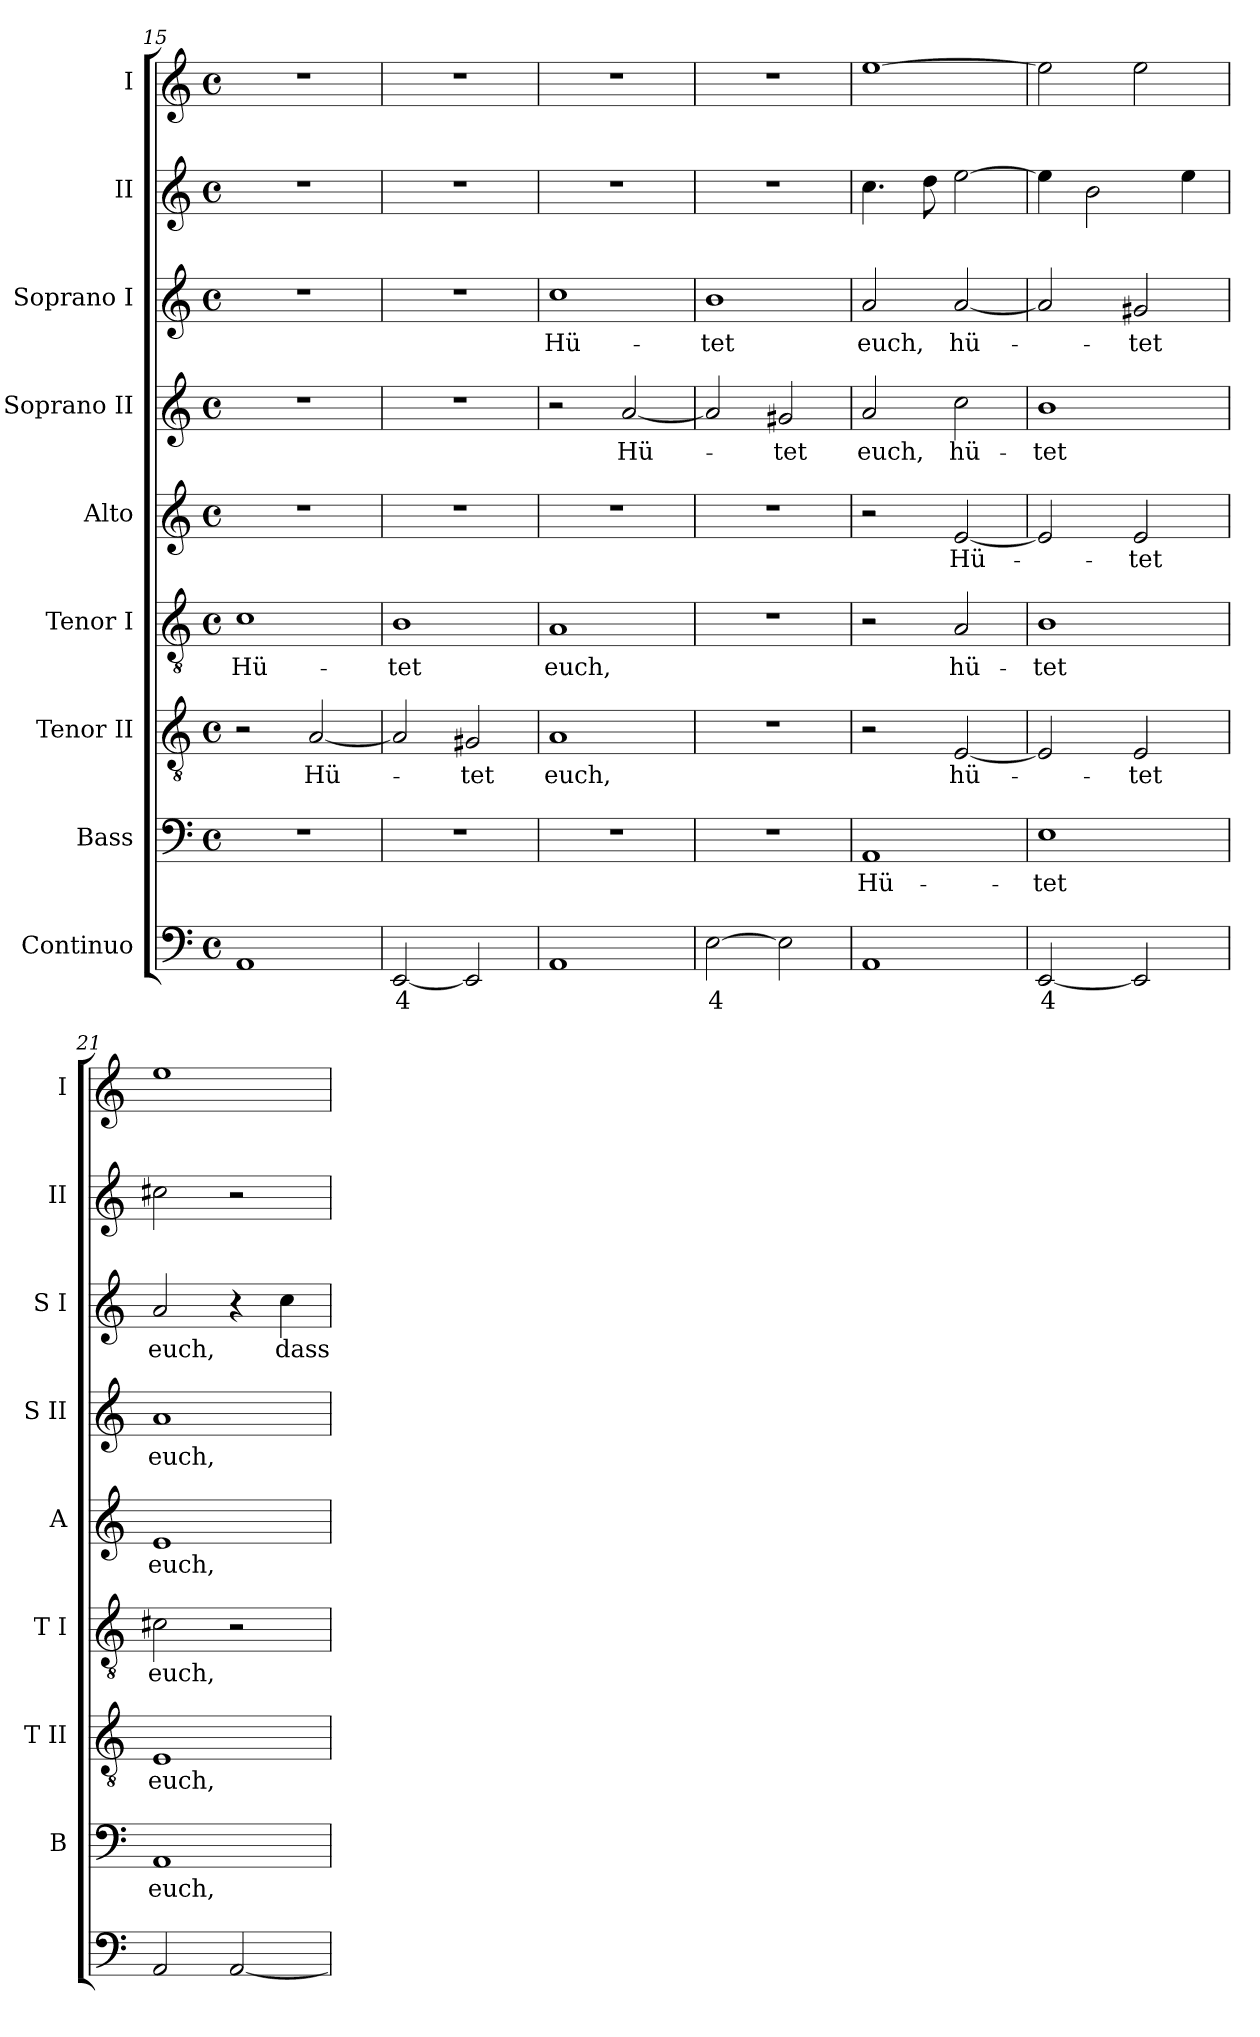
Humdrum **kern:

**kern	**text	**kern	**text	**kern	**text	**kern	**text	**kern	**text	**kern	**text	**kern	**text	**kern	**kern
*part9	*part9	*part8	*part8	*part7	*part7	*part6	*part6	*part5	*part5	*part4	*part4	*part3	*part3	*part2	*part1
*staff9	*staff9	*staff8	*staff8	*staff7	*staff7	*staff6	*staff6	*staff5	*staff5	*staff4	*staff4	*staff3	*staff3	*staff2	*staff1
*I"Continuo	*	*I"Bass	*	*I"Tenor II	*	*I"Tenor I	*	*I"Alto	*	*I"Soprano II	*	*I"Soprano I	*	*I"II	*I"I
*	*	*I'B	*	*I'T II	*	*I'T I	*	*I'A	*	*I'S II	*	*I'S I	*	*I'II	*I'I
!!LO:LB:g=z
*clefF4	*	*clefF4	*	*clefGv2	*	*clefGv2	*	*clefG2	*	*clefG2	*	*clefG2	*	*clefG2	*clefG2
*k[]	*	*k[]	*	*k[]	*	*k[]	*	*k[]	*	*k[]	*	*k[]	*	*k[]	*k[]
*C:	*	*C:	*	*C:	*	*C:	*	*C:	*	*C:	*	*C:	*	*C:	*C:
*M4/4	*	*M4/4	*	*M4/4	*	*M4/4	*	*M4/4	*	*M4/4	*	*M4/4	*	*M4/4	*M4/4
*met(c)	*	*met(c)	*	*met(c)	*	*met(c)	*	*met(c)	*	*met(c)	*	*met(c)	*	*met(c)	*met(c)
=15	=15	=15	=15	=15	=15	=15	=15	=15	=15	=15	=15	=15	=15	=15	=15
!	!	!	!	!	!	!	!LO:LY:b	!	!	!	!	!	!	!	!
1AA	.	1r	.	2r	.	1c	Hü-	1r	.	1r	.	1r	.	1r	1r
!	!	!	!	!	!LO:LY:b	!	!	!	!	!	!	!	!	!	!
.	.	.	.	[2A	Hü-	.	.	.	.	.	.	.	.	.	.
=16	=16	=16	=16	=16	=16	=16	=16	=16	=16	=16	=16	=16	=16	=16	=16
!	!LO:LY:b	!	!	!	!	!	!LO:LY:b	!	!	!	!	!	!	!	!
[2EE	4	1r	.	2A]	.	1B	-tet	1r	.	1r	.	1r	.	1r	1r
!	!	!	!	!	!LO:LY:b	!	!	!	!	!	!	!	!	!	!
2EE]	.	.	.	2G#X	tet	.	.	.	.	.	.	.	.	.	.
=17	=17	=17	=17	=17	=17	=17	=17	=17	=17	=17	=17	=17	=17	=17	=17
!	!	!	!	!	!LO:LY:b	!	!LO:LY:b	!	!	!	!	!	!LO:LY:b	!	!
1AA	.	1r	.	1A	euch,	1A	euch,	1r	.	2r	.	1cc	Hü-	1r	1r
!	!	!	!	!	!	!	!	!	!	!	!LO:LY:b	!	!	!	!
.	.	.	.	.	.	.	.	.	.	[2a	Hü-	.	.	.	.
=18	=18	=18	=18	=18	=18	=18	=18	=18	=18	=18	=18	=18	=18	=18	=18
!	!LO:LY:b	!	!	!	!	!	!	!	!	!	!	!	!LO:LY:b	!	!
[2E	4	1r	.	1r	.	1r	.	1r	.	2a]	.	1b	-tet	1r	1r
!	!	!	!	!	!	!	!	!	!	!	!LO:LY:b	!	!	!	!
2E]	.	.	.	.	.	.	.	.	.	2g#X	tet	.	.	.	.
=19	=19	=19	=19	=19	=19	=19	=19	=19	=19	=19	=19	=19	=19	=19	=19
!	!	!	!LO:LY:b	!	!	!	!	!	!	!	!LO:LY:b	!	!LO:LY:b	!	!
1AA	.	1AA	Hü-	2r	.	2r	.	2r	.	2a	euch,	2a	euch,	4.cc	[1ee
.	.	.	.	.	.	.	.	.	.	.	.	.	.	8dd	.
!	!	!	!	!	!LO:LY:b	!	!LO:LY:b	!	!LO:LY:b	!	!LO:LY:b	!	!LO:LY:b	!	!
.	.	.	.	[2E	hü-	2A	hü-	[2e	Hü-	2cc	hü-	[2a	hü-	[2ee	.
=20	=20	=20	=20	=20	=20	=20	=20	=20	=20	=20	=20	=20	=20	=20	=20
!	!LO:LY:b	!	!LO:LY:b	!	!	!	!LO:LY:b	!	!	!	!LO:LY:b	!	!	!	!
[2EE	4	1E	-tet	2E]	.	1B	-tet	2e]	.	1b	-tet	2a]	.	4ee]	2ee]
.	.	.	.	.	.	.	.	.	.	.	.	.	.	2b	.
!	!	!	!	!	!LO:LY:b	!	!	!	!LO:LY:b	!	!	!	!LO:LY:b	!	!
2EE]	.	.	.	2E	tet	.	.	2e	tet	.	.	2g#X	tet	.	2ee
.	.	.	.	.	.	.	.	.	.	.	.	.	.	4ee	.
=21	=21	=21	=21	=21	=21	=21	=21	=21	=21	=21	=21	=21	=21	=21	=21
!	!	!	!LO:LY:b	!	!LO:LY:b	!	!LO:LY:b	!	!LO:LY:b	!	!LO:LY:b	!	!LO:LY:b	!	!
2AA	.	1AA	euch,	1E	euch,	2c#X	euch,	1e	euch,	1a	euch,	2a	euch,	2cc#X	1ee
[2AA	.	.	.	.	.	2r	.	.	.	.	.	4r	.	2r	.
!	!	!	!	!	!	!	!	!	!	!	!	!	!LO:LY:b	!	!
.	.	.	.	.	.	.	.	.	.	.	.	4cc	dass	.	.
=	=	=	=	=	=	=	=	=	=	=	=	=	=	=	=
*-	*-	*-	*-	*-	*-	*-	*-	*-	*-	*-	*-	*-	*-	*-	*-
